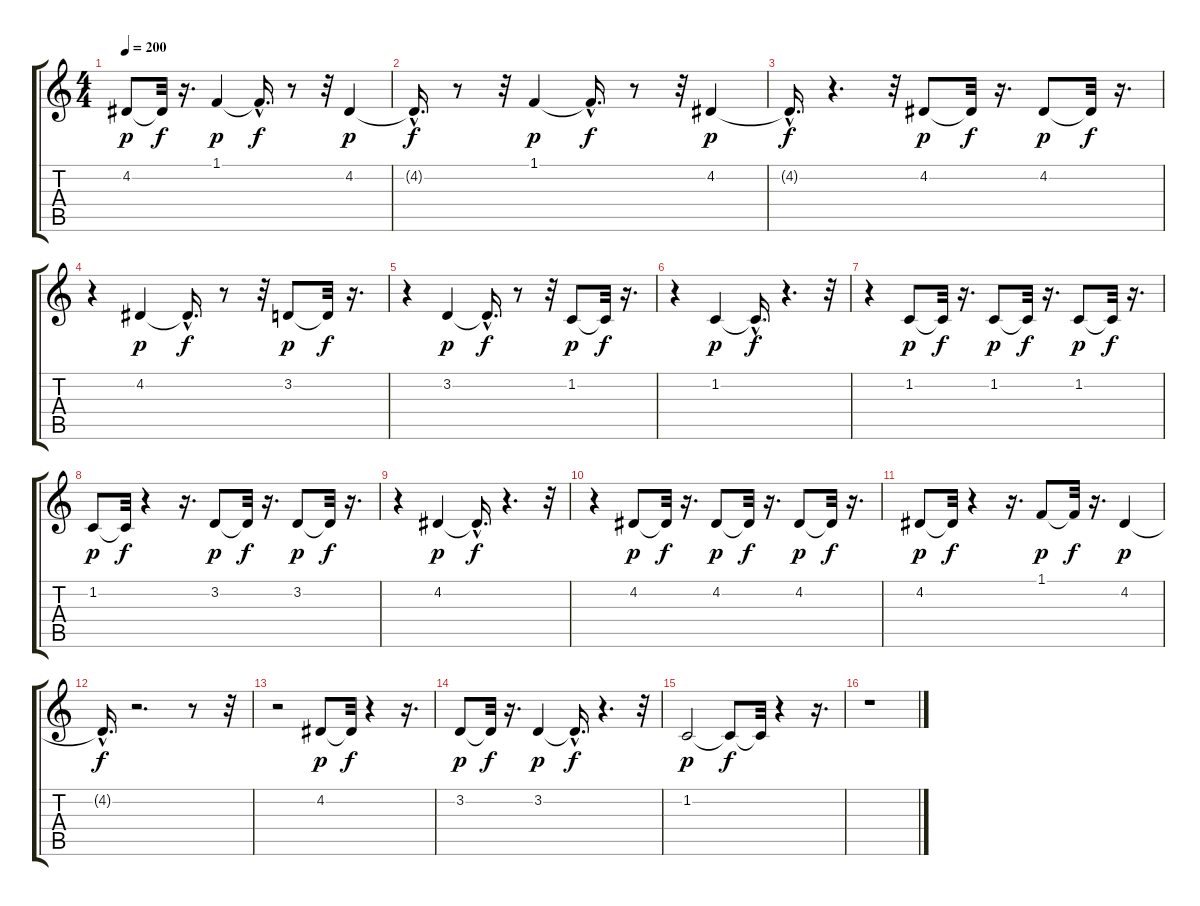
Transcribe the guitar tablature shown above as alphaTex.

\track "" {instrument clarinet}
\staff {score tabs}
\tuning (E4 B3 G3 D3 A2 E2) {hide}
\ts (4 4)
\tempo 200
\clef g2
\ks c
4.2.8{dy p} 4.2{t}.32{dy f} r.16{d} 1.1.4{dy p} 1.1{hac t}.16{d dy f} r.8 r.32 4.2.4{dy p} |
4.2{hac t}.16{d dy f} r.8 r.32 1.1.4{dy p} 1.1{hac t}.16{d dy f} r.8 r.32 4.2.4{dy p} |
4.2{hac t}.16{d dy f} r.4{d} r.32 4.2.8{dy p} 4.2{t}.32{dy f} r.16{d} 4.2.8{dy p} 4.2{t}.32{dy f} r.16{d} |
r.4 4.2.4{dy p} 4.2{hac t}.16{d dy f} r.8 r.32 3.2.8{dy p} 3.2{t}.32{dy f} r.16{d} |
r.4 3.2.4{dy p} 3.2{hac t}.16{d dy f} r.8 r.32 1.2.8{dy p} 1.2{t}.32{dy f} r.16{d} |
r.4 1.2.4{dy p} 1.2{hac t}.16{d dy f} r.4{d} r.32 |
r.4 1.2.8{dy p} 1.2{t}.32{dy f} r.16{d} 1.2.8{dy p} 1.2{t}.32{dy f} r.16{d} 1.2.8{dy p} 1.2{t}.32{dy f} r.16{d} |
1.2.8{dy p} 1.2{t}.32{dy f} r.4 r.16{d} 3.2.8{dy p} 3.2{t}.32{dy f} r.16{d} 3.2.8{dy p} 3.2{t}.32{dy f} r.16{d} |
r.4 4.2.4{dy p} 4.2{hac t}.16{d dy f} r.4{d} r.32 |
r.4 4.2.8{dy p} 4.2{t}.32{dy f} r.16{d} 4.2.8{dy p} 4.2{t}.32{dy f} r.16{d} 4.2.8{dy p} 4.2{t}.32{dy f} r.16{d} |
4.2.8{dy p} 4.2{t}.32{dy f} r.4 r.16{d} 1.1.8{dy p} 1.1{t}.32{dy f} r.16{d} 4.2.4{dy p} |
4.2{hac t}.16{d dy f} r.2{d} r.8 r.32 |
r.2 4.2.8{dy p} 4.2{t}.32{dy f} r.4 r.16{d} |
3.2.8{dy p} 3.2{t}.32{dy f} r.16{d} 3.2.4{dy p} 3.2{hac t}.16{d dy f} r.4{d} r.32 |
1.2.2{dy p} 1.2{t}.8{dy f} 1.2{t}.32 r.4 r.16{d} |
r.1
